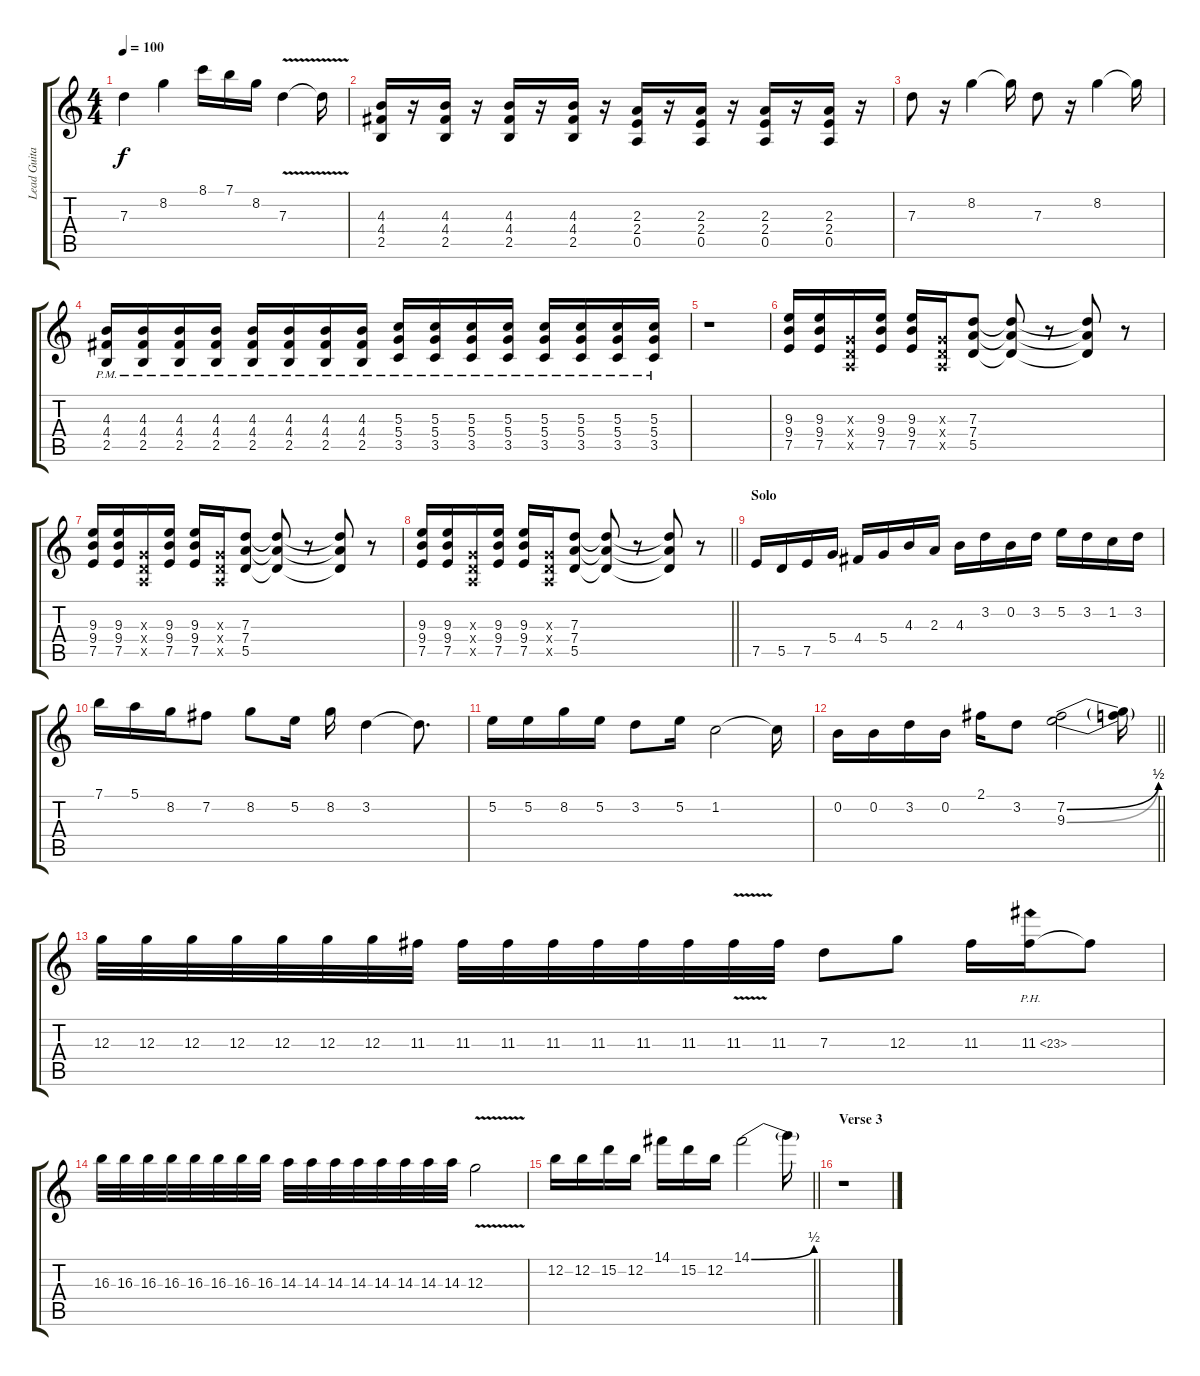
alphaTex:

\track ("Lead Guitar" "Lead Guita") {instrument overdrivenguitar}
\staff {score tabs}
\tuning (E4 B3 G3 D3 A2 E2) {hide}
\ts (4 4)
\tempo 100
\clef g2
\ks c
7.3.4{dy f} 8.2.4 8.1.16 7.1.16 8.2.16 7.3{v}.4 7.3{t}.16 |
(4.3 4.4 2.5).16 r.16 (4.3 4.4 2.5).16 r.16 (4.3 4.4 2.5).16 r.16 (4.3 4.4 2.5).16 r.16 (2.3 2.4 0.5).16 r.16 (2.3 2.4 0.5).16 r.16 (2.3 2.4 0.5).16 r.16 (2.3 2.4 0.5).16 r.16 |
7.3.8 r.16 8.2.4 8.2{t}.16 7.3.8 r.16 8.2.4 8.2{t}.16 |
(4.3{pm} 4.4{pm} 2.5{pm}).16 (4.3{pm} 4.4{pm} 2.5{pm}).16 (4.3{pm} 4.4{pm} 2.5{pm}).16 (4.3{pm} 4.4{pm} 2.5{pm}).16 (4.3{pm} 4.4{pm} 2.5{pm}).16 (4.3{pm} 4.4{pm} 2.5{pm}).16 (4.3{pm} 4.4{pm} 2.5{pm}).16 (4.3{pm} 4.4{pm} 2.5{pm}).16 (5.3{pm} 5.4{pm} 3.5{pm}).16 (5.3{pm} 5.4{pm} 3.5{pm}).16 (5.3{pm} 5.4{pm} 3.5{pm}).16 (5.3{pm} 5.4{pm} 3.5{pm}).16 (5.3{pm} 5.4{pm} 3.5{pm}).16 (5.3{pm} 5.4{pm} 3.5{pm}).16 (5.3{pm} 5.4{pm} 3.5{pm}).16 (5.3{pm} 5.4{pm} 3.5{pm}).16 |
r.1 |
(9.3 9.4 7.5).16 (9.3 9.4 7.5).16 (0.3{x} 0.4{x} 0.5{x}).16 (9.3 9.4 7.5).16 (9.3 9.4 7.5).16 (0.3{x} 0.4{x} 0.5{x}).16 (7.3 7.4 5.5).8 (7.3{t} 7.4{t} 5.5{t}).8 r.8 (7.3{t} 7.4{t} 5.5{t}).8 r.8 |
(9.3 9.4 7.5).16 (9.3 9.4 7.5).16 (0.3{x} 0.4{x} 0.5{x}).16 (9.3 9.4 7.5).16 (9.3 9.4 7.5).16 (0.3{x} 0.4{x} 0.5{x}).16 (7.3 7.4 5.5).8 (7.3{t} 7.4{t} 5.5{t}).8 r.8 (7.3{t} 7.4{t} 5.5{t}).8 r.8 |
\barLineRight lightlight
(9.3 9.4 7.5).16 (9.3 9.4 7.5).16 (0.3{x} 0.4{x} 0.5{x}).16 (9.3 9.4 7.5).16 (9.3 9.4 7.5).16 (0.3{x} 0.4{x} 0.5{x}).16 (7.3 7.4 5.5).8 (7.3{t} 7.4{t} 5.5{t}).8 r.8 (7.3{t} 7.4{t} 5.5{t}).8 r.8 |
\section ("" "Solo")
7.5.16 5.5.16 7.5.16 5.4.16 4.4.16 5.4.16 4.3.16 2.3.16 4.3.16 3.2.16 0.2.16 3.2.16 5.2.16 3.2.16 1.2.16 3.2.16 |
7.1.16 5.1.16 8.2.16 7.2.8 8.2.8 5.2.16 8.2.16 3.2.4 3.2{t}.8{d} |
5.2.16 5.2.16 8.2.16 5.2.16 3.2.8 5.2.16 1.2.2 1.2{t}.16 |
\barLineRight lightlight
0.2.16 0.2.16 3.2.16 0.2.16 2.1.16 3.2.8 (7.2{be (bend 0 0 60 2)} 9.3{be (bend 0 0 60 2)}).2 (7.2{t} 9.3{t}).16 |
12.3.32 12.3.32 12.3.32 12.3.32 12.3.32 12.3.32 12.3.32 11.3.32 11.3.32 11.3.32 11.3.32 11.3.32 11.3.32 11.3.32 11.3{v}.32 11.3.32 7.3.8 12.3.8 11.3.16 11.3{ph 12}.16 11.3{t}.8 |
16.3.32 16.3.32 16.3.32 16.3.32 16.3.32 16.3.32 16.3.32 16.3.32 14.3.32 14.3.32 14.3.32 14.3.32 14.3.32 14.3.32 14.3.32 14.3.32 12.3{v}.2 |
\barLineRight lightlight
12.2.16 12.2.16 15.2.16 12.2.16 14.1.16 15.2.16 12.2.16 14.1{be (bend 0 0 60 2)}.2 14.1{t}.16 |
\section ("" "Verse 3")
r.1
